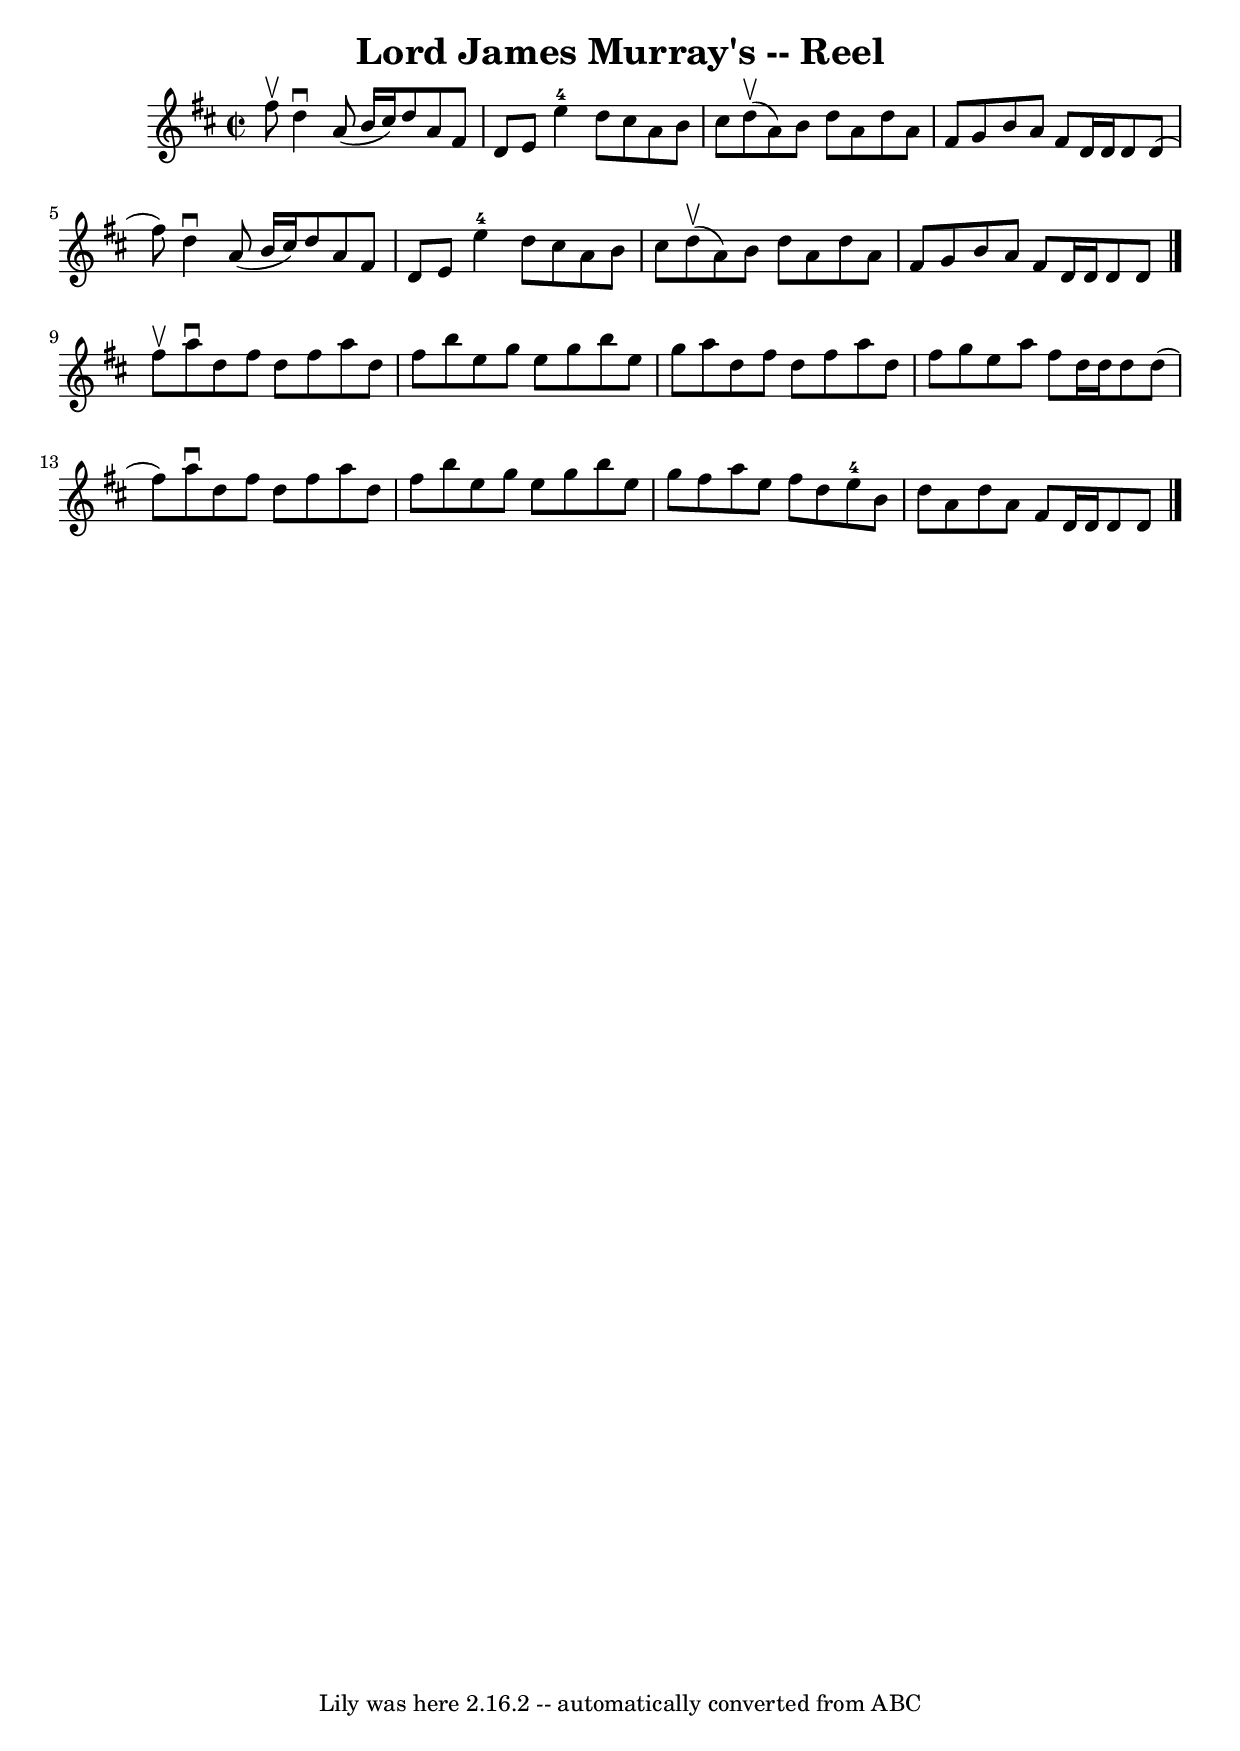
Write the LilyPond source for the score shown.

\version "2.16.2"
\include "Mammoth.ily"
\header {
  %% book = "Ryan's Mammoth Collection"
  crossRefNumber = "1"
  footnotes = "\\\\362"
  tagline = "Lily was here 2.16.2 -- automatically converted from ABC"
  title = "Lord James Murray's -- Reel"

}
voicedefault =  {


  \override Staff.TimeSignature #'style = #'C
  \time 2/2 
  \key d \major
  fis''8^\upbow |
  d''4^\downbow a'8 (
  b'16 cis''16) d''8 a'8 fis'8 d'8    |
  e'8 e''4 
  -4 d''8 cis''8 a'8 b'8 cis''8    |
  d''8^\upbow(a'8 
  ) b'8 d''8 a'8 d''8 a'8 fis'8    |
  g'8 b'8    
  a'8 fis'8 d'16 d'16 d'8 d'8 (fis''8)   |
  d''4 
  ^\downbow a'8 (b'16 cis''16) d''8 a'8 fis'8 d'8    
  |
  e'8 e''4-4 d''8 cis''8 a'8 b'8 cis''8    
  |
  d''8^\upbow(a'8) b'8 d''8 a'8 d''8 a'8 fis'8 
  |
  g'8 b'8 a'8 fis'8 d'16 d'16 d'8 d'8  
  \bar "|." fis''8^\upbow |
  a''8^\downbow d''8 fis''8    
  d''8 fis''8 a''8 d''8 fis''8    |
  b''8 e''8 g''8    
  e''8 g''8 b''8 e''8 g''8    |
  a''8 d''8 fis''8    
  d''8 fis''8 a''8 d''8 fis''8    |
  g''8 e''8 a''8    
  fis''8 d''16 d''16 d''8 d''8 (fis''8)   |
  a''8 
  ^\downbow d''8 fis''8 d''8 fis''8 a''8 d''8 fis''8    
  |
  b''8 e''8 g''8 e''8 g''8 b''8 e''8 g''8    
  |
  fis''8 a''8 e''8 fis''8 d''8 e''8-4 b'8 d''8  
  |
  a'8 d''8 a'8 fis'8 d'16 d'16 d'8 d'8    
  \bar "|."   

}

\score{
  <<

    \context Staff="default"
    {
      \voicedefault 
      
    }

  >>
  \layout {
    
  }
  \midi {
  }

}
